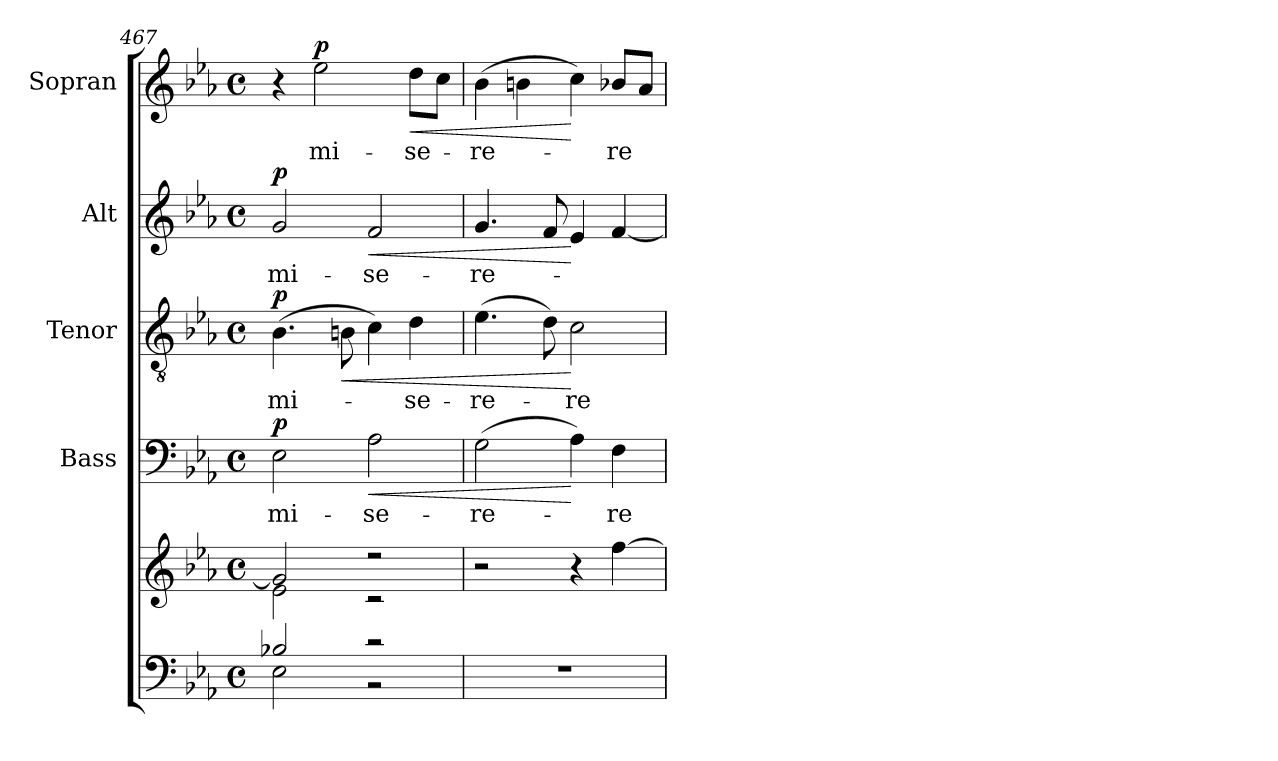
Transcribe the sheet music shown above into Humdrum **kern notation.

**kern	**kern	**kern	**text	**dynam	**kern	**text	**dynam	**kern	**text	**dynam	**kern	**text	**dynam
*part5	*part5	*part4	*part4	*part4	*part3	*part3	*part3	*part2	*part2	*part2	*part1	*part1	*part1
*staff6	*staff5	*staff4	*staff4	*staff4	*staff3	*staff3	*staff3	*staff2	*staff2	*staff2	*staff1	*staff1	*staff1
*	*	*I"Bass	*	*	*I"Tenor	*	*	*I"Alt	*	*	*I"Sopran	*	*
*	*	*I'B.	*	*	*I'T.	*	*	*I'A.	*	*	*I'S.	*	*
*clefF4	*clefG2	*clefF4	*	*	*clefGv2	*	*	*clefG2	*	*	*clefG2	*	*
*k[b-e-a-]	*k[b-e-a-]	*k[b-e-a-]	*	*	*k[b-e-a-]	*	*	*k[b-e-a-]	*	*	*k[b-e-a-]	*	*
*E-:	*E-:	*E-:	*	*	*E-:	*	*	*E-:	*	*	*E-:	*	*
*M4/4	*M4/4	*M4/4	*	*	*M4/4	*	*	*M4/4	*	*	*M4/4	*	*
*met(c)	*met(c)	*met(c)	*	*	*met(c)	*	*	*met(c)	*	*	*met(c)	*	*
=467	=467	=467	=467	=467	=467	=467	=467	=467	=467	=467	=467	=467	=467
*^	*^	*	*	*	*	*	*	*	*	*	*	*	*
!	!	!	!	!	!LO:LY:b	!LO:DY:a	!	!LO:LY:b	!LO:DY:a	!	!LO:LY:b	!LO:DY:a	!	!	!
2B-X/	2E-\	2g/]	2e-\	2E-\	mi-	p	(>4.B-\	mi-	p	2g/	mi-	p	4r	.	.
!	!	!	!	!	!	!	!	!	!	!	!	!	!	!LO:LY:b	!LO:DY:a
.	.	.	.	.	.	.	.	.	.	.	.	.	2ee-\	mi-	p
!	!	!	!	!	!	!	!	!	!LO:HP:b	!	!	!	!	!	!
.	.	.	.	.	.	.	8Bn\	.	<	.	.	.	.	.	.
!	!	!	!	!	!LO:LY:b	!LO:HP:b	!	!	!	!	!LO:LY:b	!LO:HP:b	!	!	!
2r	2r	2r	2r	2A-\	-se-	<	4c\)	.	.	2f/	-se-	<	.	.	.
!	!	!	!	!	!	!	!	!LO:LY:b	!	!	!	!	!	!LO:LY:b	!LO:HP:b
.	.	.	.	.	.	.	4d\	-se-	.	.	.	.	8dd\L	-se-	<
.	.	.	.	.	.	.	.	.	.	.	.	.	8cc\J	.	.
*v	*v	*	*	*	*	*	*	*	*	*	*	*	*	*	*
*	*v	*v	*	*	*	*	*	*	*	*	*	*	*	*
!!LO:LB:g=z
=468	=468	=468	=468	=468	=468	=468	=468	=468	=468	=468	=468	=468	=468
!	!	!	!LO:LY:b	!	!	!LO:LY:b	!	!	!LO:LY:b	!	!	!LO:LY:b	!
1r	2r	(>2G\	-re-	.	(>4.e-\	-re-	.	4.g/	-re-	.	(>4b-\	-re-	.
.	.	.	.	.	.	.	.	.	.	.	4bn\	.	.
.	.	.	.	.	8d\)	.	.	8f/	.	.	.	.	.
!	!	!	!	!	!	!LO:LY:b	!	!	!	!	!	!	!
.	4r	4A-\)	.	[	2c\	-re	[	4e-/	.	[	4cc\)	.	[
!	!	!	!LO:LY:b	!	!	!	!	!	!	!	!	!LO:LY:b	!
.	[4ff\	4F\	-re	.	.	.	.	[4f/	.	.	8b-X/L	-re	.
.	.	.	.	.	.	.	.	.	.	.	8a-/J	.	.
=	=	=	=	=	=	=	=	=	=	=	=	=	=
*-	*-	*-	*-	*-	*-	*-	*-	*-	*-	*-	*-	*-	*-
